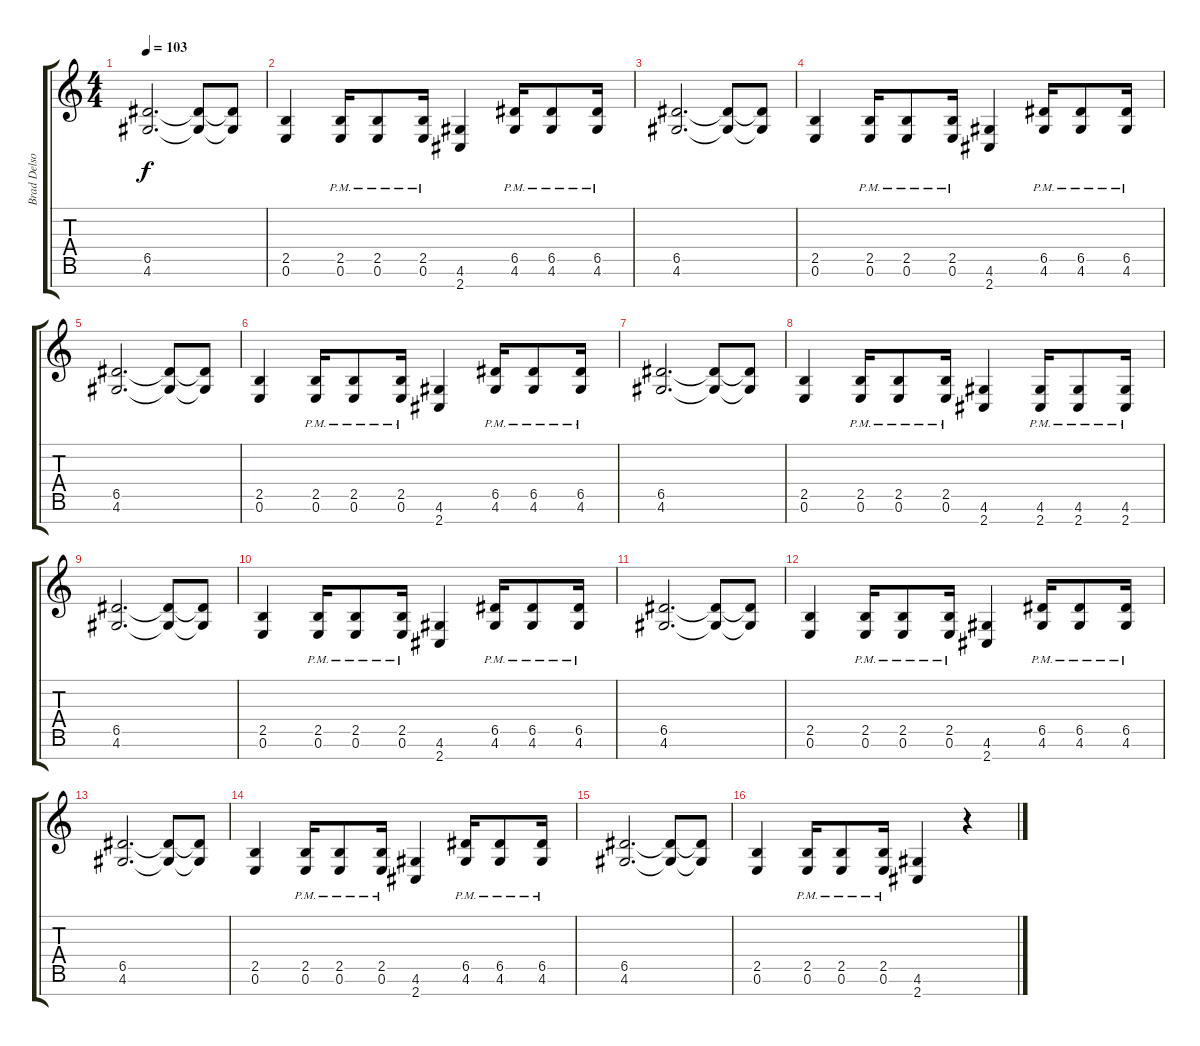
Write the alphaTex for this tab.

\track ("Brad Delson" "Brad Delso") {instrument distortionguitar}
\staff {score tabs}
\tuning (E4 B3 G3 D3 A2 E2 B1) {hide}
\ts (4 4)
\tempo 103
\clef g2
\ks c
(6.5 4.6).2{d dy f} (6.5{t} 4.6{t}).8 (6.5{t} 4.6{t}).8 |
(2.5 0.6).4 (2.5{pm} 0.6{pm}).16 (2.5{pm} 0.6{pm}).8 (2.5{pm} 0.6{pm}).16 (4.6 2.7).4 (6.5{pm} 4.6{pm}).16 (6.5{pm} 4.6{pm}).8 (6.5{pm} 4.6{pm}).16 |
(6.5 4.6).2{d} (6.5{t} 4.6{t}).8 (6.5{t} 4.6{t}).8 |
(2.5 0.6).4 (2.5{pm} 0.6{pm}).16 (2.5{pm} 0.6{pm}).8 (2.5{pm} 0.6{pm}).16 (4.6 2.7).4 (6.5{pm} 4.6{pm}).16 (6.5{pm} 4.6{pm}).8 (6.5{pm} 4.6{pm}).16 |
(6.5 4.6).2{d} (6.5{t} 4.6{t}).8 (6.5{t} 4.6{t}).8 |
(2.5 0.6).4 (2.5{pm} 0.6{pm}).16 (2.5{pm} 0.6{pm}).8 (2.5{pm} 0.6{pm}).16 (4.6 2.7).4 (6.5{pm} 4.6{pm}).16 (6.5{pm} 4.6{pm}).8 (6.5{pm} 4.6{pm}).16 |
(6.5 4.6).2{d} (6.5{t} 4.6{t}).8 (6.5{t} 4.6{t}).8 |
(2.5 0.6).4 (2.5{pm} 0.6{pm}).16 (2.5{pm} 0.6{pm}).8 (2.5{pm} 0.6{pm}).16 (4.6 2.7).4 (4.6{pm} 2.7{pm}).16 (4.6{pm} 2.7{pm}).8 (4.6{pm} 2.7{pm}).16 |
(6.5 4.6).2{d} (6.5{t} 4.6{t}).8 (6.5{t} 4.6{t}).8 |
(2.5 0.6).4 (2.5{pm} 0.6{pm}).16 (2.5{pm} 0.6{pm}).8 (2.5{pm} 0.6{pm}).16 (4.6 2.7).4 (6.5{pm} 4.6{pm}).16 (6.5{pm} 4.6{pm}).8 (6.5{pm} 4.6{pm}).16 |
(6.5 4.6).2{d} (6.5{t} 4.6{t}).8 (6.5{t} 4.6{t}).8 |
(2.5 0.6).4 (2.5{pm} 0.6{pm}).16 (2.5{pm} 0.6{pm}).8 (2.5{pm} 0.6{pm}).16 (4.6 2.7).4 (6.5{pm} 4.6{pm}).16 (6.5{pm} 4.6{pm}).8 (6.5{pm} 4.6{pm}).16 |
(6.5 4.6).2{d} (6.5{t} 4.6{t}).8 (6.5{t} 4.6{t}).8 |
(2.5 0.6).4 (2.5{pm} 0.6{pm}).16 (2.5{pm} 0.6{pm}).8 (2.5{pm} 0.6{pm}).16 (4.6 2.7).4 (6.5{pm} 4.6{pm}).16 (6.5{pm} 4.6{pm}).8 (6.5{pm} 4.6{pm}).16 |
(6.5 4.6).2{d} (6.5{t} 4.6{t}).8 (6.5{t} 4.6{t}).8 |
(2.5 0.6).4 (2.5{pm} 0.6{pm}).16 (2.5{pm} 0.6{pm}).8 (2.5{pm} 0.6{pm}).16 (4.6 2.7).4 r.4
